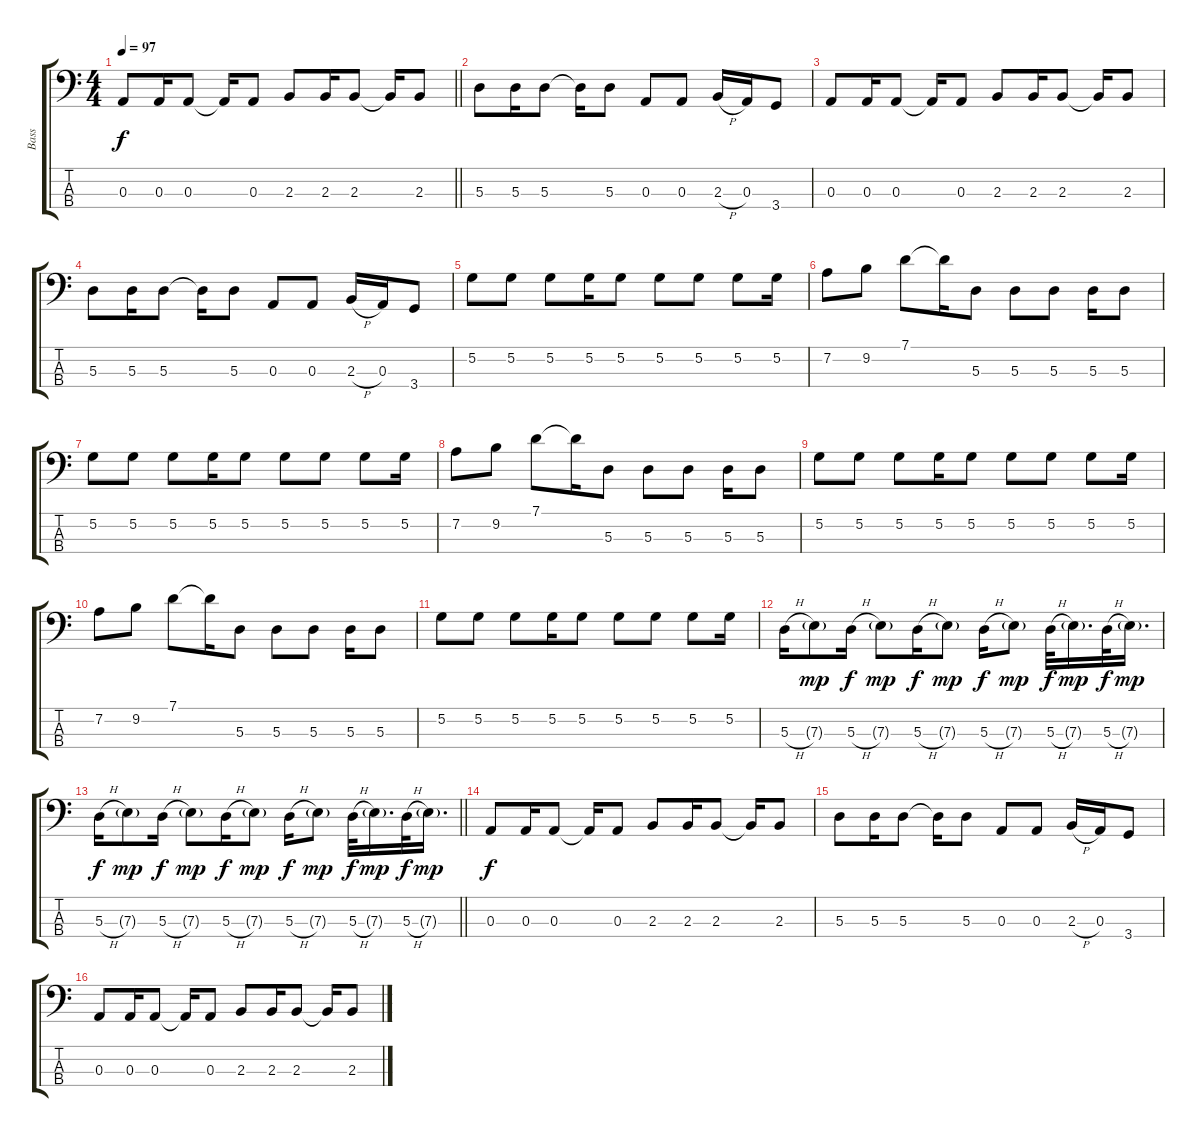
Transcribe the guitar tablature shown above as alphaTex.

\track ("Bass" "Bass") {instrument electricbassfinger}
\staff {score tabs}
\tuning (G2 D2 A1 E1) {hide}
\ts (4 4)
\tempo 97
\clef f4
\barLineRight lightlight
\ks c
0.3.8{dy f volume 13} 0.3.16 0.3.8 0.3{t}.16 0.3.8 2.3.8 2.3.16 2.3.8 2.3{t}.16 2.3.8 |
5.3.8 5.3.16 5.3.8 5.3{t}.16 5.3.8 0.3.8 0.3.8 2.3{h}.16 0.3.16 3.4.8 |
0.3.8 0.3.16 0.3.8 0.3{t}.16 0.3.8 2.3.8 2.3.16 2.3.8 2.3{t}.16 2.3.8 |
5.3.8 5.3.16 5.3.8 5.3{t}.16 5.3.8 0.3.8 0.3.8 2.3{h}.16 0.3.16 3.4.8 |
5.2.8{volume 10} 5.2.8 5.2.8 5.2.16 5.2.8 5.2.8 5.2.8 5.2.8 5.2.16 |
7.2.8 9.2.8 7.1.8 7.1{t}.16 5.3.8 5.3.8 5.3.8 5.3.16 5.3.8 |
5.2.8 5.2.8 5.2.8 5.2.16 5.2.8 5.2.8 5.2.8 5.2.8 5.2.16 |
7.2.8 9.2.8 7.1.8 7.1{t}.16 5.3.8 5.3.8 5.3.8 5.3.16 5.3.8 |
5.2.8 5.2.8 5.2.8 5.2.16 5.2.8 5.2.8 5.2.8 5.2.8 5.2.16 |
7.2.8 9.2.8 7.1.8 7.1{t}.16 5.3.8 5.3.8 5.3.8 5.3.16 5.3.8 |
5.2.8 5.2.8 5.2.8 5.2.16 5.2.8 5.2.8 5.2.8 5.2.8 5.2.16 |
5.3{h}.16{volume 16} 7.3{g}.8{dy mp} 5.3{h}.16{dy f} 7.3{g}.8{dy mp} 5.3{h}.16{dy f} 7.3{g}.8{dy mp} 5.3{h}.16{dy f} 7.3{g}.8{dy mp} 5.3{h}.32{dy f} 7.3{g}.16{d dy mp} 5.3{h}.32{dy f} 7.3{g}.16{d dy mp} |
\barLineRight lightlight
5.3{h}.16{dy f} 7.3{g}.8{dy mp} 5.3{h}.16{dy f} 7.3{g}.8{dy mp} 5.3{h}.16{dy f} 7.3{g}.8{dy mp} 5.3{h}.16{dy f} 7.3{g}.8{dy mp} 5.3{h}.32{dy f} 7.3{g}.16{d dy mp} 5.3{h}.32{dy f} 7.3{g}.16{d dy mp} |
0.3.8{dy f} 0.3.16 0.3.8 0.3{t}.16 0.3.8 2.3.8 2.3.16 2.3.8 2.3{t}.16 2.3.8 |
5.3.8 5.3.16 5.3.8 5.3{t}.16 5.3.8 0.3.8 0.3.8 2.3{h}.16 0.3.16 3.4.8 |
0.3.8 0.3.16 0.3.8 0.3{t}.16 0.3.8 2.3.8 2.3.16 2.3.8 2.3{t}.16 2.3.8
